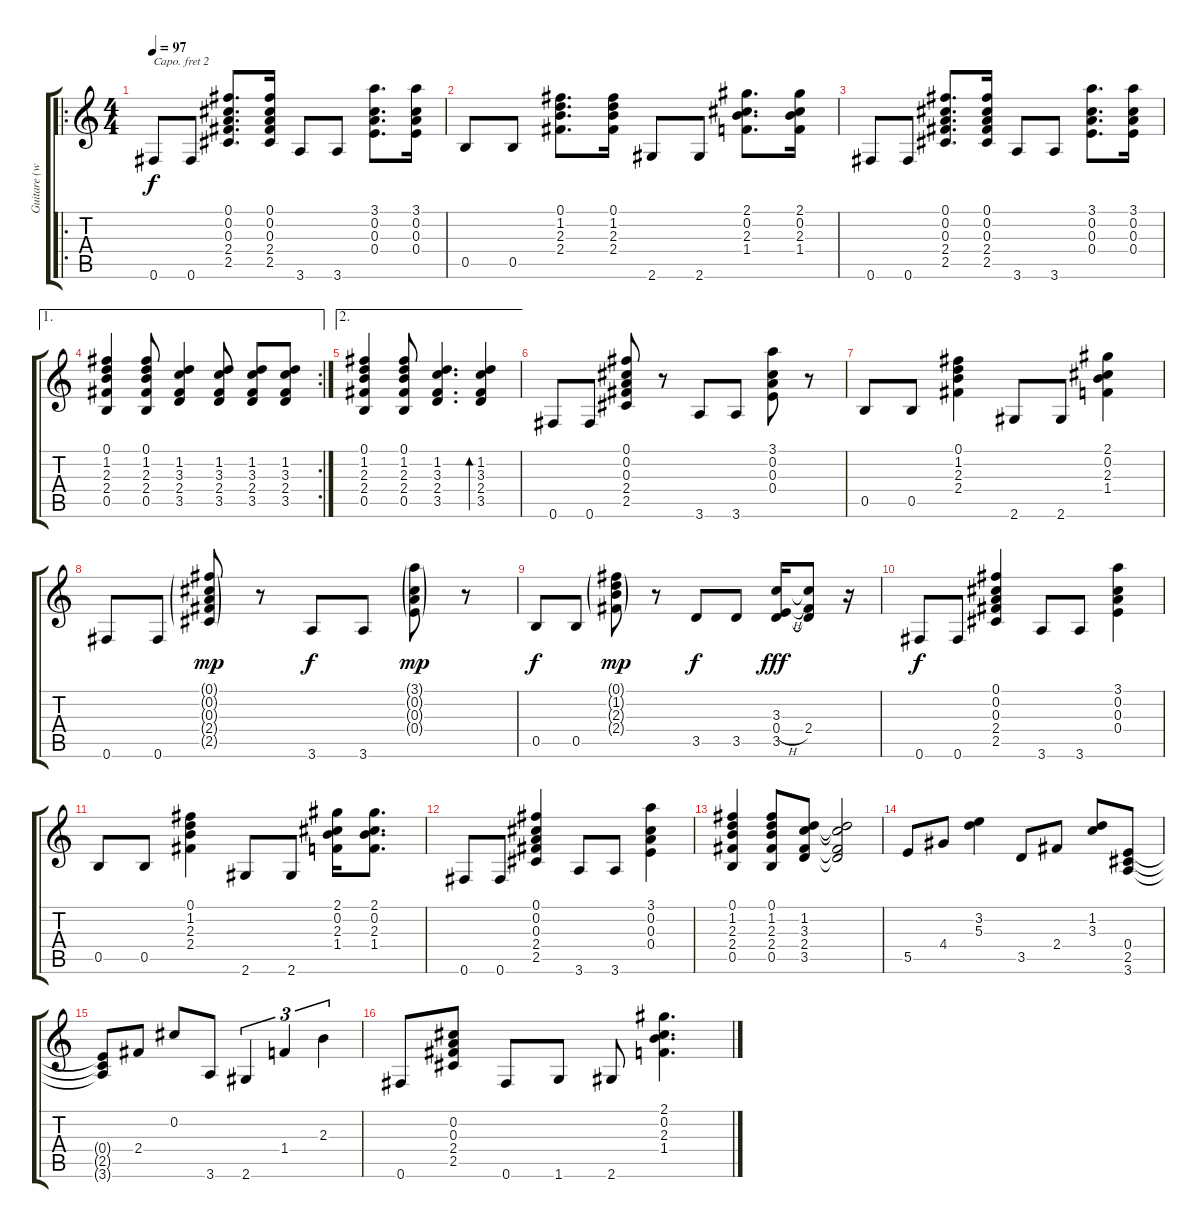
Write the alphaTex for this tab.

\track ("Guitare (w/ wha-wha)" "Guitare (w") {instrument overdrivenguitar}
\staff {score tabs}
\capo 2
\tuning (E4 B3 G3 D3 A2 E2) {hide}
\ro
\ts (4 4)
\tempo 97
\clef g2
\ks c
0.6.8{dy f instrument overdrivenguitar} 0.6.8 (0.1 0.2 0.3 2.4 2.5).8{d} (0.1 0.2 0.3 2.4 2.5).16 3.6.8 3.6.8 (3.1 0.2 0.3 0.4).8{d} (3.1 0.2 0.3 0.4).16 |
0.5.8 0.5.8 (0.1 1.2 2.3 2.4).8{d} (0.1 1.2 2.3 2.4).16 2.6.8 2.6.8 (2.1 0.2 2.3 1.4).8{d} (2.1 0.2 2.3 1.4).16 |
0.6.8 0.6.8 (0.1 0.2 0.3 2.4 2.5).8{d} (0.1 0.2 0.3 2.4 2.5).16 3.6.8 3.6.8 (3.1 0.2 0.3 0.4).8{d} (3.1 0.2 0.3 0.4).16 |
\ae 1
\rc 2
(0.1 1.2 2.3 2.4 0.5).4 (0.1 1.2 2.3 2.4 0.5).8 (1.2 3.3 2.4 3.5).4 (1.2 3.3 2.4 3.5).8 (1.2 3.3 2.4 3.5).8 (1.2 3.3 2.4 3.5).8 |
\ae 2
(0.1 1.2 2.3 2.4 0.5).4 (0.1 1.2 2.3 2.4 0.5).8 (1.2 3.3 2.4 3.5).4{d} (1.2 3.3 2.4 3.5).4{bd 480} |
0.6.8 0.6.8 (0.1 0.2 0.3 2.4 2.5).8 r.8 3.6.8 3.6.8 (3.1 0.2 0.3 0.4).8 r.8 |
0.5.8 0.5.8 (0.1 1.2 2.3 2.4).4 2.6.8 2.6.8 (2.1 0.2 2.3 1.4).4 |
0.6.8 0.6.8 (0.1{g} 0.2{g} 0.3{g} 2.4{g} 2.5{g}).8{dy mp} r.8 3.6.8{dy f} 3.6.8 (3.1{g} 0.2{g} 0.3{g} 0.4{g}).8{dy mp} r.8 |
0.5.8{dy f} 0.5.8 (0.1{g} 1.2{g} 2.3{g} 2.4{g}).8{dy mp} r.8 3.5.8{dy f} 3.5.8 (3.3 0.4{h} 3.5).16{dy fff} (3.3{t} 2.4 3.5{t}).8 r.16 |
0.6.8{dy f} 0.6.8 (0.1 0.2 0.3 2.4 2.5).4 3.6.8 3.6.8 (3.1 0.2 0.3 0.4).4 |
0.5.8 0.5.8 (0.1 1.2 2.3 2.4).4 2.6.8 2.6.8 (2.1 0.2 2.3 1.4).16 (2.1 0.2 2.3 1.4).8{d} |
0.6.8 0.6.8 (0.1 0.2 0.3 2.4 2.5).4 3.6.8 3.6.8 (3.1 0.2 0.3 0.4).4 |
(0.1 1.2 2.3 2.4 0.5).4 (0.1 1.2 2.3 2.4 0.5).8 (1.2 3.3 2.4 3.5).8 (1.2{t} 3.3{t} 2.4{t} 3.5{t}).2 |
5.5.8 4.4.8 (3.2 5.3).4 3.5.8 2.4.8 (1.2 3.3).8 (0.4 2.5 3.6).8 |
(0.4{t} 2.5{t} 3.6{t}).8 2.4.8 0.2.8 3.6.8 2.6.4{tu (3 2)} 1.4.4{tu (3 2)} 2.3.4{tu (3 2)} |
0.6.8 (0.2 0.3 2.4 2.5).8 0.6.8 1.6.8 2.6.8 (2.1 0.2 2.3 1.4).4{d}
